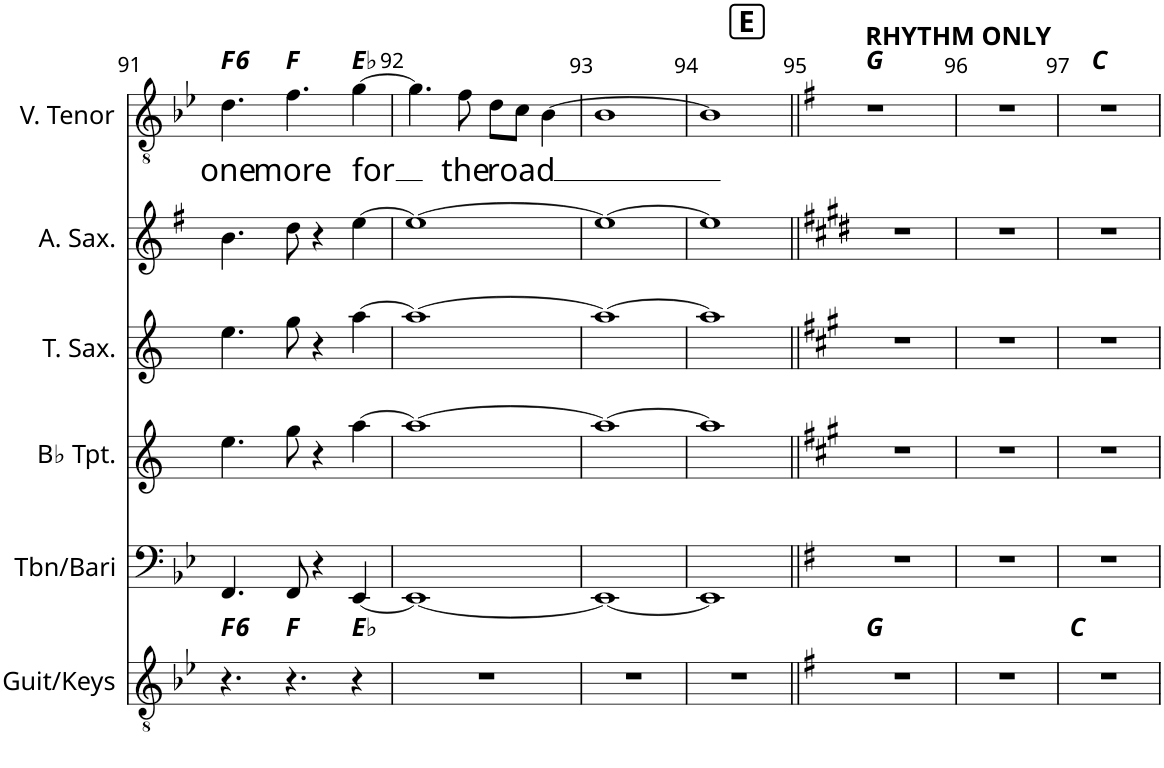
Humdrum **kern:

**kern	**harte	**kern	**kern	**kern	**kern	**kern	**text	**harte
*part6	*part6	*part5	*part4	*part3	*part2	*part1	*part1	*part1
*staff6	*	*staff5	*staff4	*staff3	*staff2	*staff1	*staff1	*
*I"Guit/Keys	*	*I"Tbn/Bari	*I"Bb Trumpet	*I"Tenor Saxophone	*I"Alto Saxophone	*I"V. Tenor	*	*
*I'Guit/Keys	*	*I'Tbn/Bari	*I'Bb Tpt.	*I'T. Sax.	*I'A. Sax.	*I'V. Tenor	*	*
!!LO:PB:g=z
*clefGv2	*	*clefF4	*clefG2	*clefG2	*clefG2	*clefGv2	*	*
*	*	*	*Trd1c2	*Trd8c14	*Trd5c9	*	*	*
*k[b-e-]	*	*k[b-e-]	*k[]	*k[]	*k[f#]	*k[b-e-]	*	*
*M4/4	*	*M4/4	*M4/4	*M4/4	*M4/4	*M4/4	*	*
=91	=91	=91	=91	=91	=91	=91	=91	=91
!	!LO:H:kt=6	!	!	!	!	!	!LO:LY:b	!LO:H:kt=6
4.r	F:maj6	4.FF/	4.ee\	4.ee\	4.b\	4.d\	one	F:maj6
!	!	!	!	!	!	!	!LO:LY:b	!
4.r	F:maj	8FF/	8gg\	8gg\	8dd\	4.f\	more	F:maj
.	.	4r	4r	4r	4r	.	.	.
!	!	!	!	!	!	!	!LO:LY:b	!
4r	Eb:maj	[4EE-/	[4aa\	[4aa\	[4ee\	[4g\	for	Eb:maj
=92	=92	=92	=92	=92	=92	=92	=92	=92
1r	.	1EE-_	1aa_	1aa_	1ee_	4.g\]	.	.
!	!	!	!	!	!	!	!LO:LY:b	!
.	.	.	.	.	.	8f\	the	.
!	!	!	!	!	!	!	!LO:LY:b	!
.	.	.	.	.	.	8d\L	road	.
.	.	.	.	.	.	8c\J	.	.
.	.	.	.	.	.	[4B-\	.	.
=93	=93	=93	=93	=93	=93	=93	=93	=93
1r	.	1EE-_	1aa_	1aa_	1ee_	1B-	.	.
=94	=94	=94	=94	=94	=94	=94	=94	=94
1r	.	1EE-]	1aa]	1aa]	1ee]	1B-]	.	.
!!LO:REH:place=s1:a:B:cj:fs=14:t=E
=95||	=95||	=95||	=95||	=95||	=95||	=95||	=95||	=95||
*k[f#]	*	*k[f#]	*k[f#c#g#]	*k[f#c#g#]	*k[f#c#g#d#]	*k[f#]	*	*
!	!	!	!	!	!	!LO:TX:a:B:t=RHYTHM ONLY	!	!
1r	G:maj	1r	1r	1r	1r	1r	.	G:maj
=96	=96	=96	=96	=96	=96	=96	=96	=96
1r	.	1r	1r	1r	1r	1r	.	.
=97	=97	=97	=97	=97	=97	=97	=97	=97
*	*	*	*	*	*	*^	*	*
1r	C:maj	1r	1r	1r	1r	1r	4ryy	.	.
.	.	.	.	.	.	.	2.ryy	.	C:maj
*	*	*	*	*	*	*v	*v	*	*
=	=	=	=	=	=	=	=	=
*-	*-	*-	*-	*-	*-	*-	*-	*-
